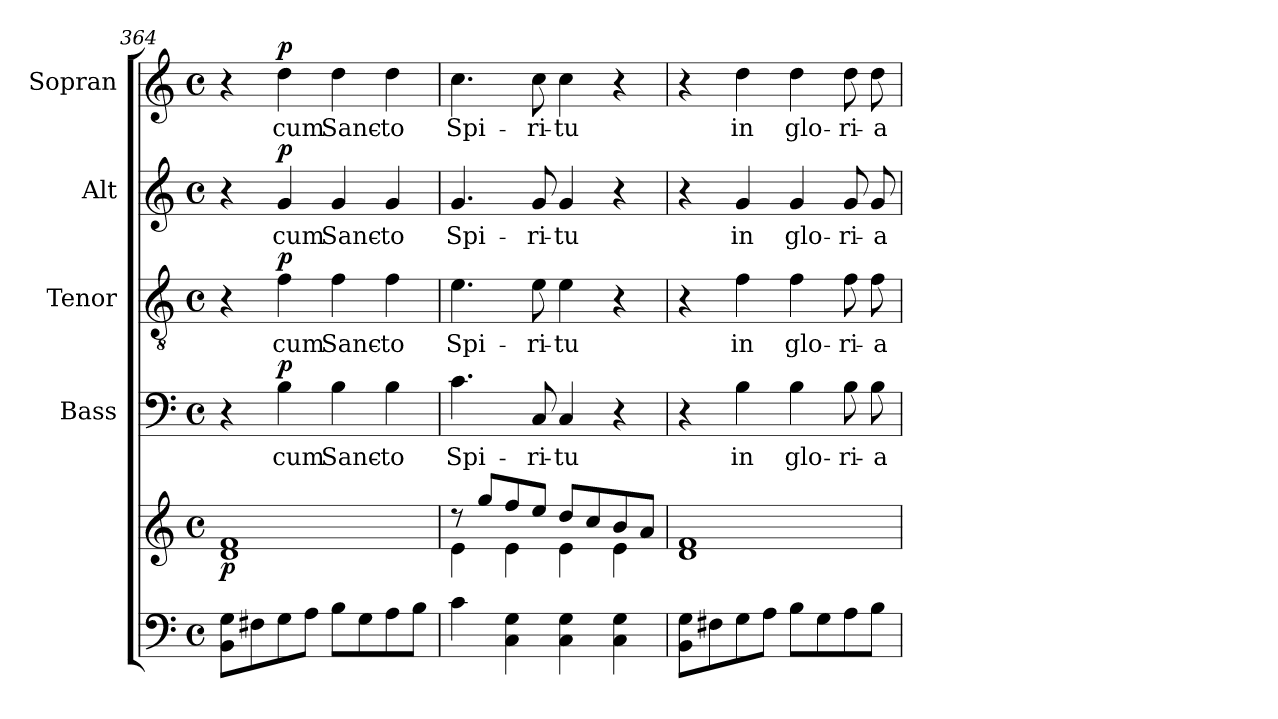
**kern	**kern	**dynam	**kern	**text	**dynam	**kern	**text	**dynam	**kern	**text	**dynam	**kern	**text	**dynam
*part5	*part5	*part5	*part4	*part4	*part4	*part3	*part3	*part3	*part2	*part2	*part2	*part1	*part1	*part1
*staff6	*staff5	*staff5/6	*staff4	*staff4	*staff4	*staff3	*staff3	*staff3	*staff2	*staff2	*staff2	*staff1	*staff1	*staff1
*	*	*	*I"Bass	*	*	*I"Tenor	*	*	*I"Alt	*	*	*I"Sopran	*	*
*	*	*	*I'B.	*	*	*I'T.	*	*	*I'A.	*	*	*I'S.	*	*
*clefF4	*clefG2	*	*clefF4	*	*	*clefGv2	*	*	*clefG2	*	*	*clefG2	*	*
*k[]	*k[]	*	*k[]	*	*	*k[]	*	*	*k[]	*	*	*k[]	*	*
*C:	*C:	*	*C:	*	*	*C:	*	*	*C:	*	*	*C:	*	*
*M4/4	*M4/4	*	*M4/4	*	*	*M4/4	*	*	*M4/4	*	*	*M4/4	*	*
*met(c)	*met(c)	*	*met(c)	*	*	*met(c)	*	*	*met(c)	*	*	*met(c)	*	*
=364	=364	=364	=364	=364	=364	=364	=364	=364	=364	=364	=364	=364	=364	=364
!	!	!LO:DY:b	!	!	!	!	!	!	!	!	!	!	!	!
8BB\ 8G\L	1d 1f	p	4r	.	.	4r	.	.	4r	.	.	4r	.	.
8F#X\	.	.	.	.	.	.	.	.	.	.	.	.	.	.
!	!	!	!	!LO:LY:b	!LO:DY:a	!	!LO:LY:b	!LO:DY:a	!	!LO:LY:b	!LO:DY:a	!	!LO:LY:b	!LO:DY:a
8G\	.	.	4B\	cum	p	4f\	cum	p	4g/	cum	p	4dd\	cum	p
8A\J	.	.	.	.	.	.	.	.	.	.	.	.	.	.
!	!	!	!	!LO:LY:b	!	!	!LO:LY:b	!	!	!LO:LY:b	!	!	!LO:LY:b	!
8B\L	.	.	4B\	Sanc-	.	4f\	Sanc-	.	4g/	Sanc-	.	4dd\	Sanc-	.
8G\	.	.	.	.	.	.	.	.	.	.	.	.	.	.
!	!	!	!	!LO:LY:b	!	!	!LO:LY:b	!	!	!LO:LY:b	!	!	!LO:LY:b	!
8A\	.	.	4B\	-to	.	4f\	-to	.	4g/	-to	.	4dd\	-to	.
8B\J	.	.	.	.	.	.	.	.	.	.	.	.	.	.
!!LO:LB:g=z
=365	=365	=365	=365	=365	=365	=365	=365	=365	=365	=365	=365	=365	=365	=365
*	*^	*	*	*	*	*	*	*	*	*	*	*	*	*
!	!	!	!	!	!LO:LY:b	!	!	!LO:LY:b	!	!	!LO:LY:b	!	!	!LO:LY:b	!
4c\	8rcc	4e\	.	4.c\	Spi-	.	4.e\	Spi-	.	4.g/	Spi-	.	4.cc\	Spi-	.
.	8gg/L	.	.	.	.	.	.	.	.	.	.	.	.	.	.
4C\ 4G\	8ff/	4e\	.	.	.	.	.	.	.	.	.	.	.	.	.
!	!	!	!	!	!LO:LY:b	!	!	!LO:LY:b	!	!	!LO:LY:b	!	!	!LO:LY:b	!
.	8ee/J	.	.	8C/	-ri-	.	8e\	-ri-	.	8g/	-ri-	.	8cc\	-ri-	.
!	!	!	!	!	!LO:LY:b	!	!	!LO:LY:b	!	!	!LO:LY:b	!	!	!LO:LY:b	!
4C\ 4G\	8dd/L	4e\	.	4C/	-tu	.	4e\	-tu	.	4g/	-tu	.	4cc\	-tu	.
.	8cc/	.	.	.	.	.	.	.	.	.	.	.	.	.	.
4C\ 4G\	8b/	4e\	.	4r	.	.	4r	.	.	4r	.	.	4r	.	.
.	8a/J	.	.	.	.	.	.	.	.	.	.	.	.	.	.
*	*v	*v	*	*	*	*	*	*	*	*	*	*	*	*	*
=366	=366	=366	=366	=366	=366	=366	=366	=366	=366	=366	=366	=366	=366	=366
8BB\ 8G\L	1d 1f	.	4r	.	.	4r	.	.	4r	.	.	4r	.	.
8F#X\	.	.	.	.	.	.	.	.	.	.	.	.	.	.
!	!	!	!	!LO:LY:b	!	!	!LO:LY:b	!	!	!LO:LY:b	!	!	!LO:LY:b	!
8G\	.	.	4B\	in	.	4f\	in	.	4g/	in	.	4dd\	in	.
8A\J	.	.	.	.	.	.	.	.	.	.	.	.	.	.
!	!	!	!	!LO:LY:b	!	!	!LO:LY:b	!	!	!LO:LY:b	!	!	!LO:LY:b	!
8B\L	.	.	4B\	glo-	.	4f\	glo-	.	4g/	glo-	.	4dd\	glo-	.
8G\	.	.	.	.	.	.	.	.	.	.	.	.	.	.
!	!	!	!	!LO:LY:b	!	!	!LO:LY:b	!	!	!LO:LY:b	!	!	!LO:LY:b	!
8A\	.	.	8B\	-ri-	.	8f\	-ri-	.	8g/	-ri-	.	8dd\	-ri-	.
!	!	!	!	!LO:LY:b	!	!	!LO:LY:b	!	!	!LO:LY:b	!	!	!LO:LY:b	!
8B\J	.	.	8B\	-a	.	8f\	-a	.	8g/	-a	.	8dd\	-a	.
=	=	=	=	=	=	=	=	=	=	=	=	=	=	=
*-	*-	*-	*-	*-	*-	*-	*-	*-	*-	*-	*-	*-	*-	*-
